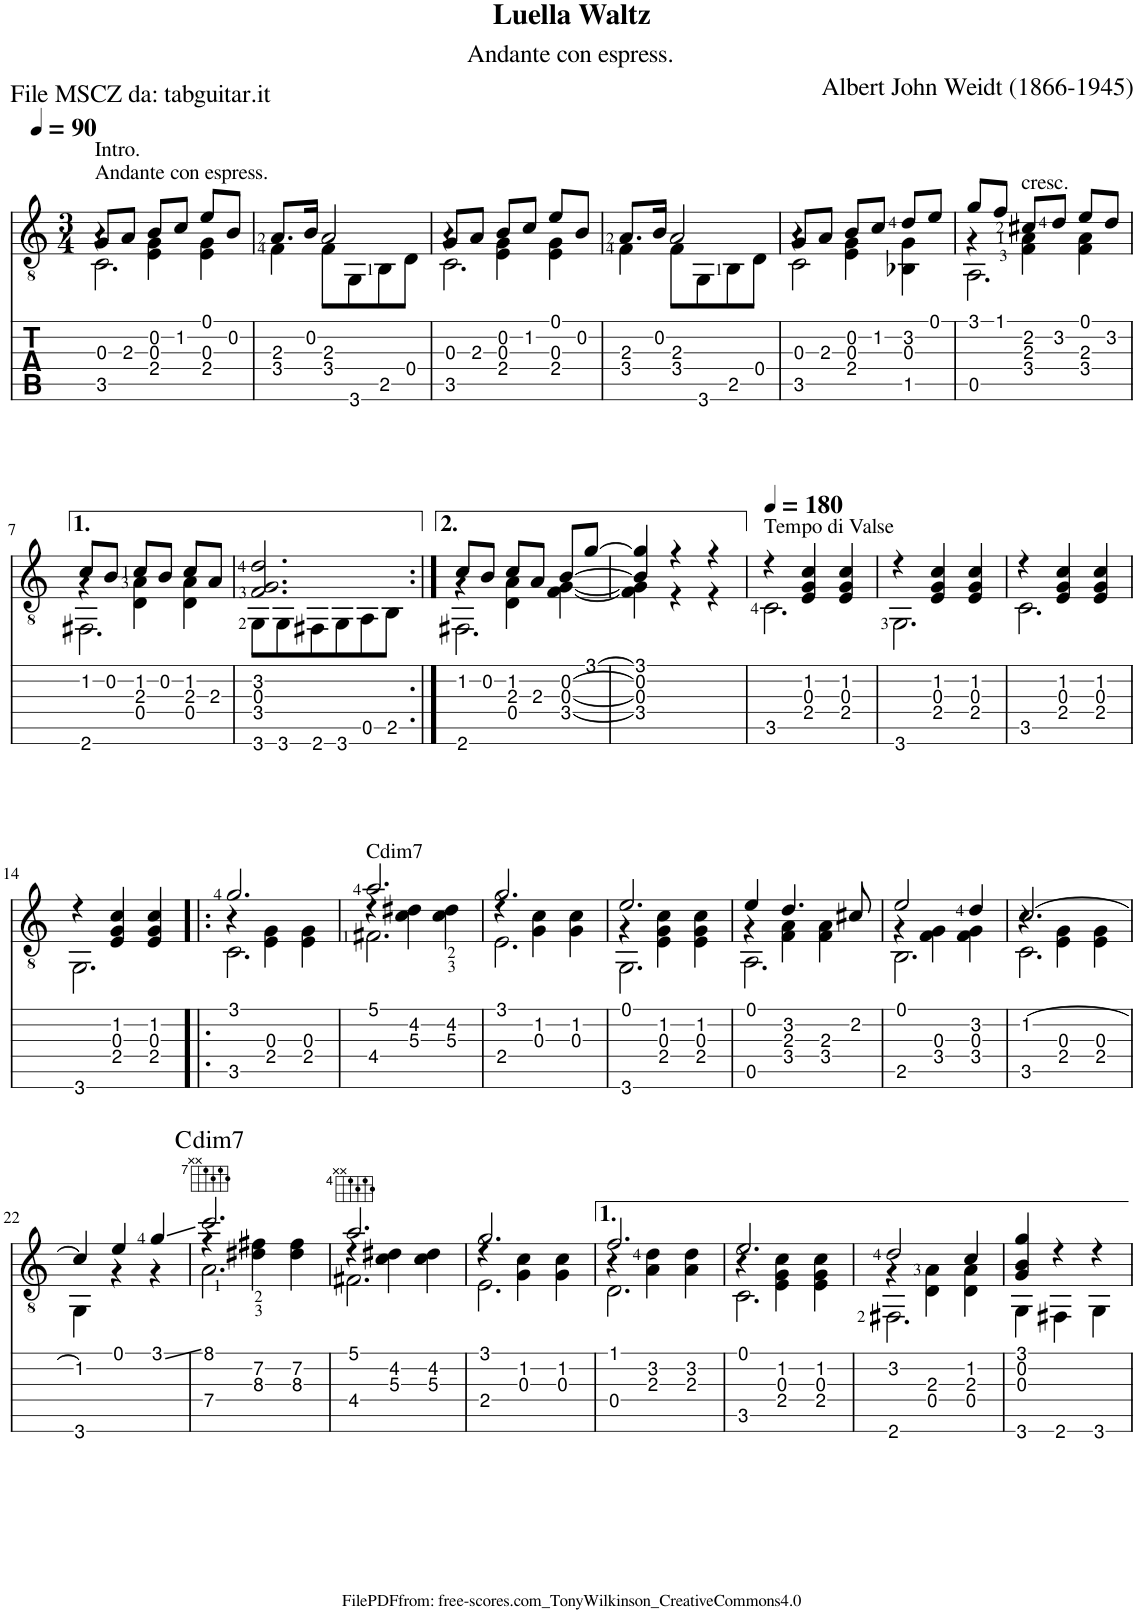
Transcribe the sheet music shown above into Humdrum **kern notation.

**kern	**kern	**harte
*part1	*part1	*part1
*staff2	*staff1	*
*I"Guitar	*	*
*I'Guit.	*	*
*stria6	*	*
*	*clefGv2	*
*k[]	*k[]	*
*M3/4	*M3/4	*
*MM90	*MM90	*
=1	=1	=1
*^	*^	*
*	*^	*	*^	*
!	!	!	!LO:TX:a:t=Intro.	!	!	!
!	!	!	!LO:TX:a:t=Andante con espress.	!	!	!
8GL	4r	2.C	8G/L	4r	2.C\	.
8AJ	.	.	8A/J	.	.	.
8BL	4E 4G	.	8B/L	4E\ 4G\	.	.
8cJ	.	.	8c/J	.	.	.
8eL	4E 4G	.	8e/L	4E\ 4G\	.	.
8BJ	.	.	8B/J	.	.	.
*	*v	*v	*	*	*	*
*	*	*	*v	*v	*
=2	=2	=2	=2	=2
8.AL	4F	8.A/L	4F\	.
16BJk	.	16B/Jk	.	.
2A	8FL	2A/	8F\L	.
.	8GGJ	.	8GG\	.
.	8BBL	.	8BB\	.
.	8DJ	.	8D\J	.
=3	=3	=3	=3	=3
*	*^	*	*^	*
8GL	4r	2.C	8G/L	4r	2.C\	.
8AJ	.	.	8A/J	.	.	.
8BL	4E 4G	.	8B/L	4E\ 4G\	.	.
8cJ	.	.	8c/J	.	.	.
8eL	4E 4G	.	8e/L	4E\ 4G\	.	.
8BJ	.	.	8B/J	.	.	.
*	*v	*v	*	*	*	*
*	*	*	*v	*v	*
=4	=4	=4	=4	=4
8.AL	4F	8.A/L	4F\	.
16BJk	.	16B/Jk	.	.
2A	8FL	2A/	8F\L	.
.	8GGJ	.	8GG\	.
.	8BBL	.	8BB\	.
.	8DJ	.	8D\J	.
=5	=5	=5	=5	=5
*	*^	*	*^	*
8GL	4r	2C	8G/L	4r	2C\	.
8AJ	.	.	8A/J	.	.	.
8BL	4E 4G	.	8B/L	4E\ 4G\	.	.
8cJ	.	.	8c/J	.	.	.
8dL	4G	4BB-	8d/L	4G\	4BB-X\	.
8eJ	.	.	8e/J	.	.	.
=6	=6	=6	=6	=6	=6	=6
8gL	4r	2.AA	8g/L	4r	2.AA\	.
8fJ	.	.	8f/J	.	.	.
!	!	!	!LO:TX:a:t=cresc.	!	!	!
8c#L	4F 4A	.	8c#X/L	4F\ 4A\	.	.
8dJ	.	.	8d/J	.	.	.
8eL	4F 4A	.	8e/L	4F\ 4A\	.	.
8dJ	.	.	8d/J	.	.	.
!!LO:LB:g=z	!!	!!
=7	=7	=7	=7	=7	=7	=7
8cL	4r	2.FF#	8c/L	4r	2.FF#X\	.
8BJ	.	.	8B/J	.	.	.
8cL	4D 4A	.	8c/L	4D\ 4A\	.	.
8BJ	.	.	8B/J	.	.	.
8cL	4D 4A	.	8c/L	4D\ 4A\	.	.
8AJ	.	.	8A/J	.	.	.
*	*v	*v	*	*	*	*
*	*	*	*v	*v	*
=8	=8	=8	=8	=8
2.F 2.G 2.d	8GGL	2.F/ 2.G/ 2.d/	8GG\L	.
.	8GGJ	.	8GG\	.
.	8FF#L	.	8FF#X\	.
.	8GGJ	.	8GG\	.
.	8AAL	.	8AA\	.
.	8BBJ	.	8BB\J	.
=9:|!	=9:|!	=9:|!	=9:|!	=9:|!
*	*^	*	*^	*
8cL	4r	2.FF#	8c/L	4r	2.FF#X\	.
8BJ	.	.	8B/J	.	.	.
8cL	4D 4A	.	8c/L	4D\ 4A\	.	.
8AJ	.	.	8A/J	.	.	.
[8BL	[4F [4G	.	[8B/L	[4F\ [4G\	.	.
[8gJ	.	.	[8g/J	.	.	.
*	*v	*v	*	*	*	*
*	*	*	*v	*v	*
=10	=10	=10	=10	=10
4B] 4g]	4F] 4G]	4B/] 4g/]	4F\] 4G\]	.
4r	4r	4r	4r	.
4r	4r	4r	4r	.
=11	=11	=11	=11	=11
*	*	*MM180	*	*
!	!	!LO:TX:a:t=Tempo di Valse	!	!
4r	2.C	4r	2.C\	.
4E 4G 4c	.	4E/ 4G/ 4c/	.	.
4E 4G 4c	.	4E/ 4G/ 4c/	.	.
=12	=12	=12	=12	=12
4r	2.GG	4r	2.GG\	.
4E 4G 4c	.	4E/ 4G/ 4c/	.	.
4E 4G 4c	.	4E/ 4G/ 4c/	.	.
=13	=13	=13	=13	=13
4r	2.C	4r	2.C\	.
4E 4G 4c	.	4E/ 4G/ 4c/	.	.
4E 4G 4c	.	4E/ 4G/ 4c/	.	.
!!LO:LB:g=z	!!
=14	=14	=14	=14	=14
4r	2.GG	4r	2.GG\	.
4E 4G 4c	.	4E/ 4G/ 4c/	.	.
4E 4G 4c	.	4E/ 4G/ 4c/	.	.
=15!|:	=15!|:	=15!|:	=15!|:	=15!|:
*	*^	*	*^	*
2.g	4r	2.C	2.g/	4r	2.C\	.
.	4E 4G	.	.	4E\ 4G\	.	.
.	4E 4G	.	.	4E\ 4G\	.	.
=16	=16	=16	=16	=16	=16	=16
!	!	!	!LO:TX:a:t=Cdim7	!	!	!
2.a	4r	2.F#	2.a/	4r	2.F#X\	.
.	4c 4d#	.	.	4c\ 4d#X\	.	.
.	4c 4d#	.	.	4c\ 4d#\	.	.
=17	=17	=17	=17	=17	=17	=17
2.g	4r	2.E	2.g/	4r	2.E\	.
.	4G 4c	.	.	4G\ 4c\	.	.
.	4G 4c	.	.	4G\ 4c\	.	.
=18	=18	=18	=18	=18	=18	=18
2.e	4r	2.GG	2.e/	4r	2.GG\	.
.	4E 4G 4c	.	.	4E\ 4G\ 4c\	.	.
.	4E 4G 4c	.	.	4E\ 4G\ 4c\	.	.
=19	=19	=19	=19	=19	=19	=19
4e	4r	2.AA	4e/	4r	2.AA\	.
4.d	4F 4A	.	4.d/	4F\ 4A\	.	.
.	4F 4A	.	.	4F\ 4A\	.	.
8c#	.	.	8c#X/	.	.	.
=20	=20	=20	=20	=20	=20	=20
2e	4r	2.BB	2e/	4r	2.BB\	.
.	4F 4G	.	.	4F\ 4G\	.	.
4d	4F 4G	.	4d/	4F\ 4G\	.	.
=21	=21	=21	=21	=21	=21	=21
[2.c	4r	2.C	[2.c/	4r	2.C\	.
.	4E 4G	.	.	4E\ 4G\	.	.
.	4E 4G	.	.	4E\ 4G\	.	.
*	*v	*v	*	*	*	*
*	*	*	*v	*v	*
!!LO:LB:g=z
=22	=22	=22	=22	=22
4c]	4GG	4c/]	4GG\	.
4e	4r	4e/	4r	.
4g	4r	4g/	4r	.
=23	=23	=23	=23	=23
*	*^	*	*^	*
!	!	!	!	!	!	!LO:H:kt=dim7
2.cc	4r	2.A	2.cc/	4r	2.A\	C:dim7
.	4d# 4f#	.	.	4d#X\ 4f#X\	.	.
.	4d# 4f#	.	.	4d#\ 4f#\	.	.
=24	=24	=24	=24	=24	=24	=24
2.a	4r	2.F#	2.a/	4r	2.F#X\	.
.	4c 4d#	.	.	4c\ 4d#X\	.	.
.	4c 4d#	.	.	4c\ 4d#\	.	.
=25	=25	=25	=25	=25	=25	=25
2.g	4r	2.E	2.g/	4r	2.E\	.
.	4G 4c	.	.	4G\ 4c\	.	.
.	4G 4c	.	.	4G\ 4c\	.	.
=26	=26	=26	=26	=26	=26	=26
2.f	4r	2.D	2.f/	4r	2.D\	.
.	4A 4d	.	.	4A\ 4d\	.	.
.	4A 4d	.	.	4A\ 4d\	.	.
=27	=27	=27	=27	=27	=27	=27
2.e	4r	2.C	2.e/	4r	2.C\	.
.	4E 4G 4c	.	.	4E\ 4G\ 4c\	.	.
.	4E 4G 4c	.	.	4E\ 4G\ 4c\	.	.
=28	=28	=28	=28	=28	=28	=28
2d	4r	2.FF#	2d/	4r	2.FF#X\	.
.	4D 4A	.	.	4D\ 4A\	.	.
4c	4D 4A	.	4c/	4D\ 4A\	.	.
*	*v	*v	*	*	*	*
*	*	*	*v	*v	*
=29	=29	=29	=29	=29
4G 4B 4g	4GG	4G/ 4B/ 4g/	4GG\	.
4r	4FF#	4r	4FF#X\	.
4r	4GG	4r	4GG\	.
*v	*v	*	*	*
*	*v	*v	*
=	=	=
*-	*-	*-
